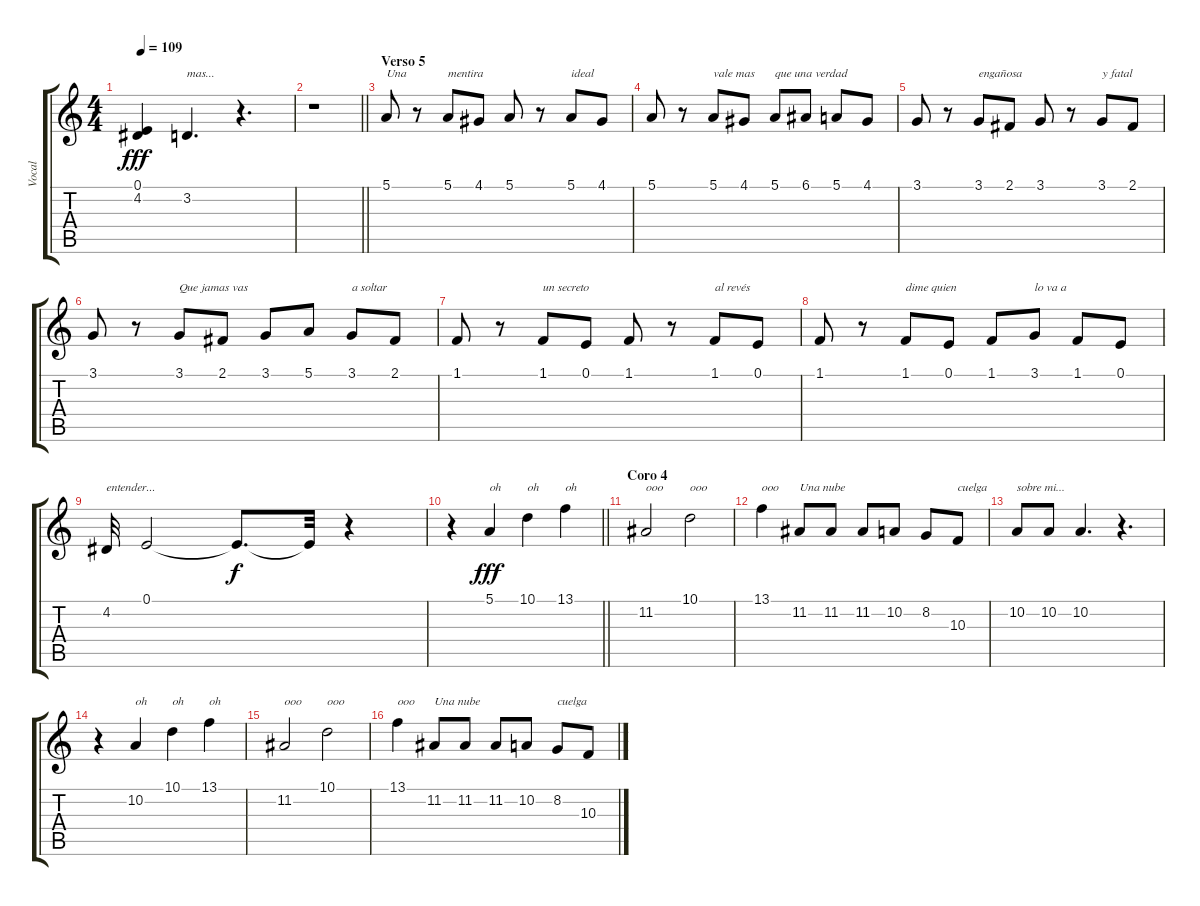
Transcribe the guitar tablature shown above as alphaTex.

\track ("Vocal" "Vocal") {instrument pad4choir}
\staff {score tabs}
\tuning (E4 B3 G3 D3 A2 E2) {hide}
\ts (4 4)
\tempo 109
\clef g2
\ks c
(0.1 4.2).4{dy fff} 3.2.4{d txt "mas..."} r.4{d} |
\barLineRight lightlight
r.1 |
\section ("" "Verso 5")
5.1.8{txt "Una"} r.8 5.1.8{txt "mentira"} 4.1.8 5.1.8 r.8 5.1.8{txt "ideal"} 4.1.8 |
5.1.8 r.8 5.1.8{txt "vale mas"} 4.1.8 5.1.8{txt "que una verdad"} 6.1.8 5.1.8 4.1.8 |
3.1.8 r.8 3.1.8{txt "engañosa"} 2.1.8 3.1.8 r.8 3.1.8{txt "y fatal"} 2.1.8 |
3.1.8 r.8 3.1.8{txt "Que jamas vas"} 2.1.8 3.1.8 5.1.8 3.1.8{txt "a soltar"} 2.1.8 |
1.1.8 r.8 1.1.8{txt "un secreto"} 0.1.8 1.1.8 r.8 1.1.8{txt "al revés"} 0.1.8 |
1.1.8 r.8 1.1.8{txt "dime quien"} 0.1.8 1.1.8 3.1.8{txt "lo va a"} 1.1.8 0.1.8 |
4.2.32{txt "entender..."} 0.1.2 0.1{t}.8{d dy f} 0.1{t}.32 r.4 |
\barLineRight lightlight
r.4 5.1.4{txt "oh" dy fff} 10.1.4{txt "oh"} 13.1.4{txt "oh"} |
\section ("" "Coro 4")
11.2.2{txt "ooo"} 10.1.2{txt "ooo"} |
13.1.4{txt "ooo"} 11.2.8{txt "Una nube"} 11.2.8 11.2.8 10.2.8 8.2.8 10.3.8{txt "cuelga"} |
10.2.8{txt "sobre mi..."} 10.2.8 10.2.4{d} r.4{d} |
r.4 10.2.4{txt "oh"} 10.1.4{txt "oh"} 13.1.4{txt "oh"} |
11.2.2{txt "ooo"} 10.1.2{txt "ooo"} |
13.1.4{txt "ooo"} 11.2.8{txt "Una nube"} 11.2.8 11.2.8 10.2.8 8.2.8{txt "cuelga"} 10.3.8
